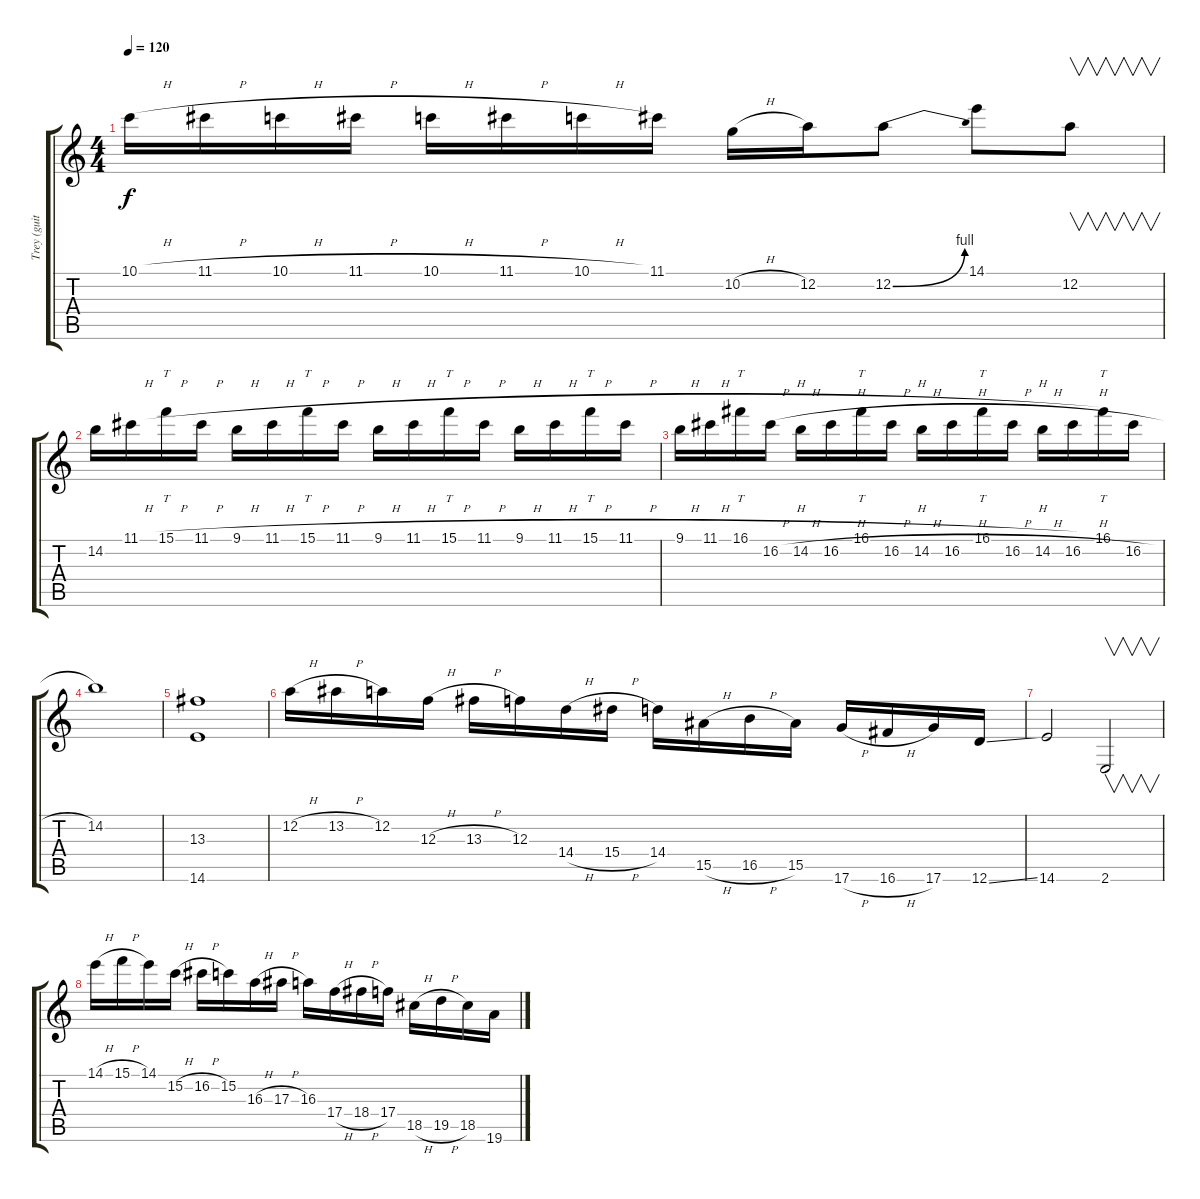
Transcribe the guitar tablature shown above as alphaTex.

\track ("Trey (guitar) " "Trey (guit") {instrument overdrivenguitar}
\staff {score tabs}
\tuning (D4 A3 F3 C3 G2 D2) {hide}
\ts (4 4)
\tempo 120
\clef g2
\ks c
10.1{h}.16{dy f} 11.1{h}.16 10.1{h}.16 11.1{h}.16 10.1{h}.16 11.1{h}.16 10.1{h}.16 11.1.16 10.2{h}.16 12.2.16 12.2{be (bend 0 0 60 4)}.8 14.1.8 12.2.8{v} |
14.2.16 11.1{h}.16 15.1{h}.16{tt} 11.1{h}.16 9.1{h}.16 11.1{h}.16 15.1{h}.16{tt} 11.1{h}.16 9.1{h}.16 11.1{h}.16 15.1{h}.16{tt} 11.1{h}.16 9.1{h}.16 11.1{h}.16 15.1{h}.16{tt} 11.1{h}.16 |
9.1{h}.16 11.1{h}.16 16.1{h}.16{tt} 16.2{h}.16 14.2{h}.16 16.2{h}.16 16.1{h}.16{tt} 16.2{h}.16 14.2{h}.16 16.2{h}.16 16.1{h}.16{tt} 16.2{h}.16 14.2{h}.16 16.2{h}.16 16.1.16{tt} 16.2{h}.16 |
14.2.1 |
(13.3 14.6).1 |
12.2{h}.16 13.2{h}.16 12.2.16 12.3{h}.16 13.3{h}.16 12.3.16 14.4{h}.16 15.4{h}.16 14.4.16 15.5{h}.16 16.5{h}.16 15.5.16 17.6{h}.16 16.6{h}.16 17.6.16 12.6{ss}.16 |
14.6.2 2.6.2{v} |
14.1{h}.16 15.1{h}.16 14.1.16 15.2{h}.16 16.2{h}.16 15.2.16 16.3{h}.16 17.3{h}.16 16.3.16 17.4{h}.16 18.4{h}.16 17.4.16 18.5{h}.16 19.5{h}.16 18.5.16 19.6.16
